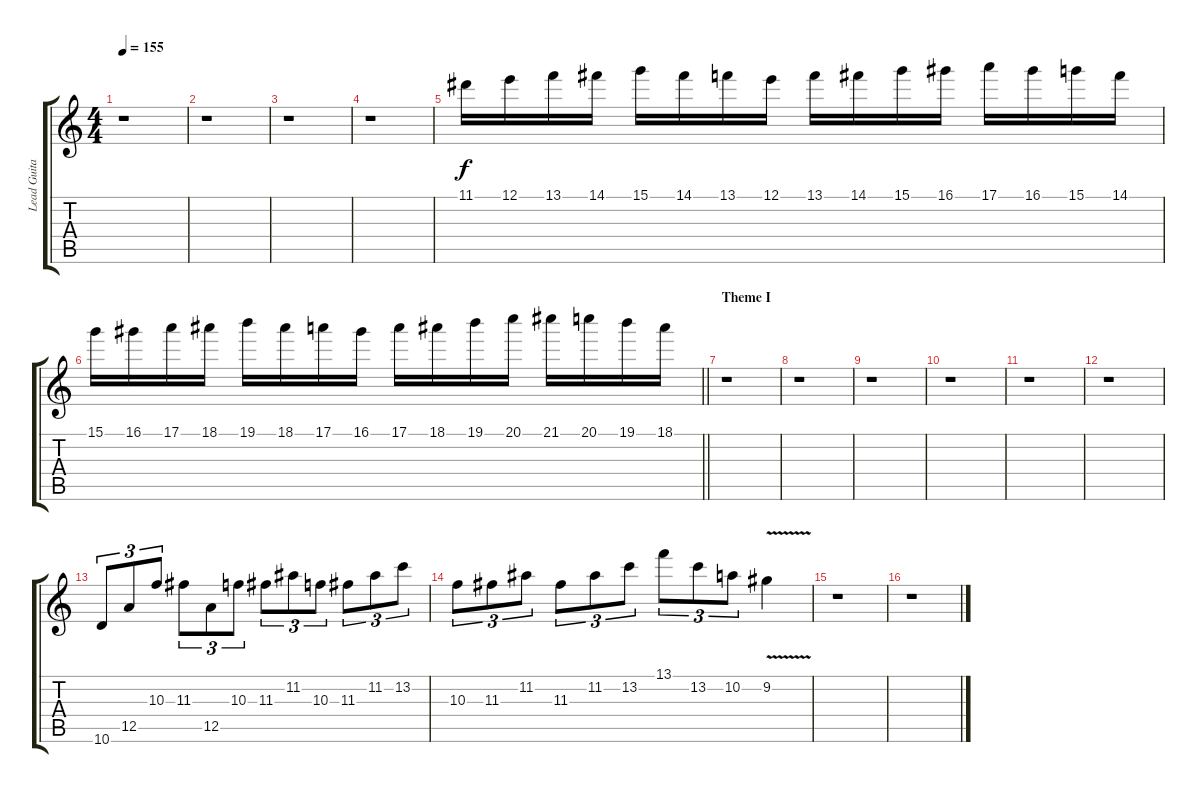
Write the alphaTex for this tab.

\track ("Lead Guitar III" "Lead Guita") {instrument overdrivenguitar}
\staff {score tabs}
\tuning (E4 B3 G3 D3 A2 E2) {hide}
\ts (4 4)
\tempo 155
\clef g2
\ks c
r.1{dy f} |
r.1 |
r.1 |
r.1 |
11.1.16 12.1.16 13.1.16 14.1.16 15.1.16 14.1.16 13.1.16 12.1.16 13.1.16 14.1.16 15.1.16 16.1.16 17.1.16 16.1.16 15.1.16 14.1.16 |
\barLineRight lightlight
15.1.16 16.1.16 17.1.16 18.1.16 19.1.16 18.1.16 17.1.16 16.1.16 17.1.16 18.1.16 19.1.16 20.1.16 21.1.16 20.1.16 19.1.16 18.1.16 |
\section ("" "Theme I")
r.1 |
r.1 |
r.1 |
r.1 |
r.1 |
r.1 |
10.6.8{tu (3 2)} 12.5.8{tu (3 2)} 10.3.8{tu (3 2)} 11.3.8{tu (3 2)} 12.5.8{tu (3 2)} 10.3.8{tu (3 2)} 11.3.8{tu (3 2)} 11.2.8{tu (3 2)} 10.3.8{tu (3 2)} 11.3.8{tu (3 2)} 11.2.8{tu (3 2)} 13.2.8{tu (3 2)} |
10.3.8{tu (3 2)} 11.3.8{tu (3 2)} 11.2.8{tu (3 2)} 11.3.8{tu (3 2)} 11.2.8{tu (3 2)} 13.2.8{tu (3 2)} 13.1.8{tu (3 2)} 13.2.8{tu (3 2)} 10.2.8{tu (3 2)} 9.2{v}.4 |
r.1 |
r.1
